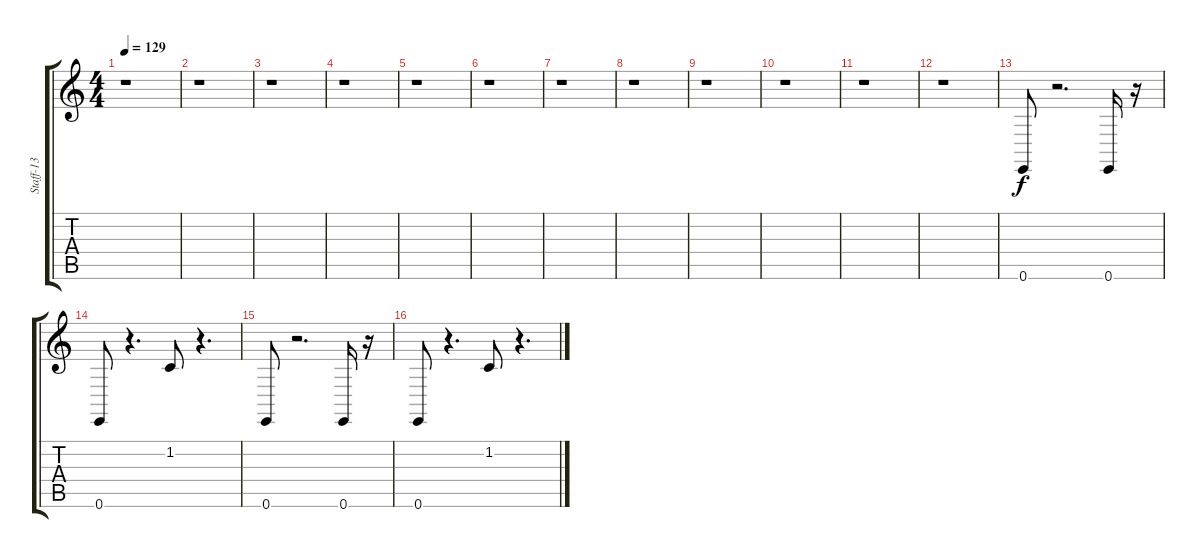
\track ("Staff-13" "Staff-13") {instrument gunshot}
\staff {score tabs}
\tuning (E4 B3 G3 D3 A2 E2) {hide}
\ts (4 4)
\tempo 129
\clef g2
\ks c
r.1{dy f} |
r.1 |
r.1 |
r.1 |
r.1 |
r.1 |
r.1 |
r.1 |
r.1 |
r.1 |
r.1 |
r.1 |
0.6.8{instrument gunshot} r.2{d} 0.6.16 r.16 |
0.6.8 r.4{d} 1.2.8 r.4{d} |
0.6.8 r.2{d} 0.6.16 r.16 |
0.6.8 r.4{d} 1.2.8 r.4{d}
